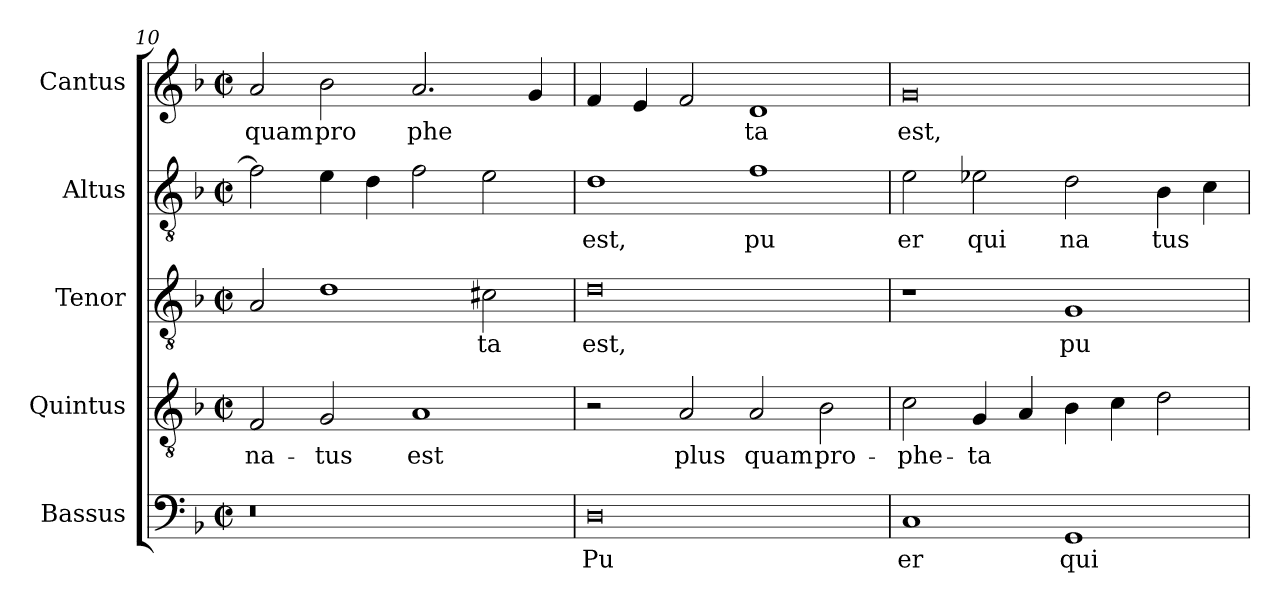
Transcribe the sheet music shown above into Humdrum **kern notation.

**kern	**text	**kern	**text	**kern	**text	**kern	**text	**kern	**text
*part5	*part5	*part4	*part4	*part3	*part3	*part2	*part2	*part1	*part1
*staff5	*staff5	*staff4	*staff4	*staff3	*staff3	*staff2	*staff2	*staff1	*staff1
*I"Bassus	*	*I"Quintus	*	*I"Tenor	*	*I"Altus	*	*I"Cantus	*
*clefF4	*	*clefGv2	*	*clefGv2	*	*clefGv2	*	*clefG2	*
*k[b-]	*	*k[b-]	*	*k[b-]	*	*k[b-]	*	*k[b-]	*
*F:	*	*F:	*	*F:	*	*F:	*	*F:	*
*M2/2	*	*M2/2	*	*M2/2	*	*M2/2	*	*M2/2	*
*met(c|)	*	*met(c|)	*	*met(c|)	*	*met(c|)	*	*met(c|)	*
=10	=10	=10	=10	=10	=10	=10	=10	=10	=10
!	!	!	!LO:LY:b:cj	!	!	!	!	!	!LO:LY:b:cj
0r	.	2F/	na-	2A/	.	2f\]	.	2a/	quam
!	!	!	!LO:LY:b:cj	!	!	!	!	!	!LO:LY:b:cj
.	.	2G/	-tus	1d	.	4e\	.	2b-\	pro
.	.	.	.	.	.	4d\	.	.	.
!	!	!	!LO:LY:b:cj	!	!	!	!	!	!LO:LY:b
.	.	1A	est	.	.	2f\	.	2.a/	phe
!	!	!	!	!	!LO:LY:b:cj	!	!	!	!
.	.	.	.	2c#\	ta	2e\	.	.	.
.	.	.	.	.	.	.	.	4g/	.
=11	=11	=11	=11	=11	=11	=11	=11	=11	=11
!	!LO:LY:b:cj	!	!	!	!LO:LY:b:cj	!	!LO:LY:b:cj	!	!
0D	Pu	2r	.	0d	est,	1d	est,	4f/	.
.	.	.	.	.	.	.	.	4e/	.
!	!	!	!LO:LY:b:cj	!	!	!	!	!	!
.	.	2A/	plus	.	.	.	.	2f/	.
!	!	!	!LO:LY:b:cj	!	!	!	!LO:LY:b:cj	!	!LO:LY:b:cj
.	.	2A/	quam	.	.	1f	pu	1d	ta
!	!	!	!LO:LY:b:cj	!	!	!	!	!	!
.	.	2B-\	pro-	.	.	.	.	.	.
=12	=12	=12	=12	=12	=12	=12	=12	=12	=12
!	!LO:LY:b:cj	!	!LO:LY:b:cj	!	!	!	!LO:LY:b:cj	!	!LO:LY:b:cj
1C	er	2c\	-phe-	1r	.	2e\	er	0g	est,
!	!	!	!LO:LY:b:cj	!	!	!	!LO:LY:b:cj	!	!
.	.	4G/	-ta	.	.	2e-X\	qui	.	.
.	.	4A/	.	.	.	.	.	.	.
!	!LO:LY:b:cj	!	!	!	!LO:LY:b:cj	!	!LO:LY:b:cj	!	!
1GG	qui	4B-\	.	1G	pu	2d\	na	.	.
.	.	4c\	.	.	.	.	.	.	.
!	!	!	!	!	!	!	!LO:LY:b	!	!
.	.	2d\	.	.	.	4B-\	tus	.	.
.	.	.	.	.	.	4c\	.	.	.
=	=	=	=	=	=	=	=	=	=
*-	*-	*-	*-	*-	*-	*-	*-	*-	*-
